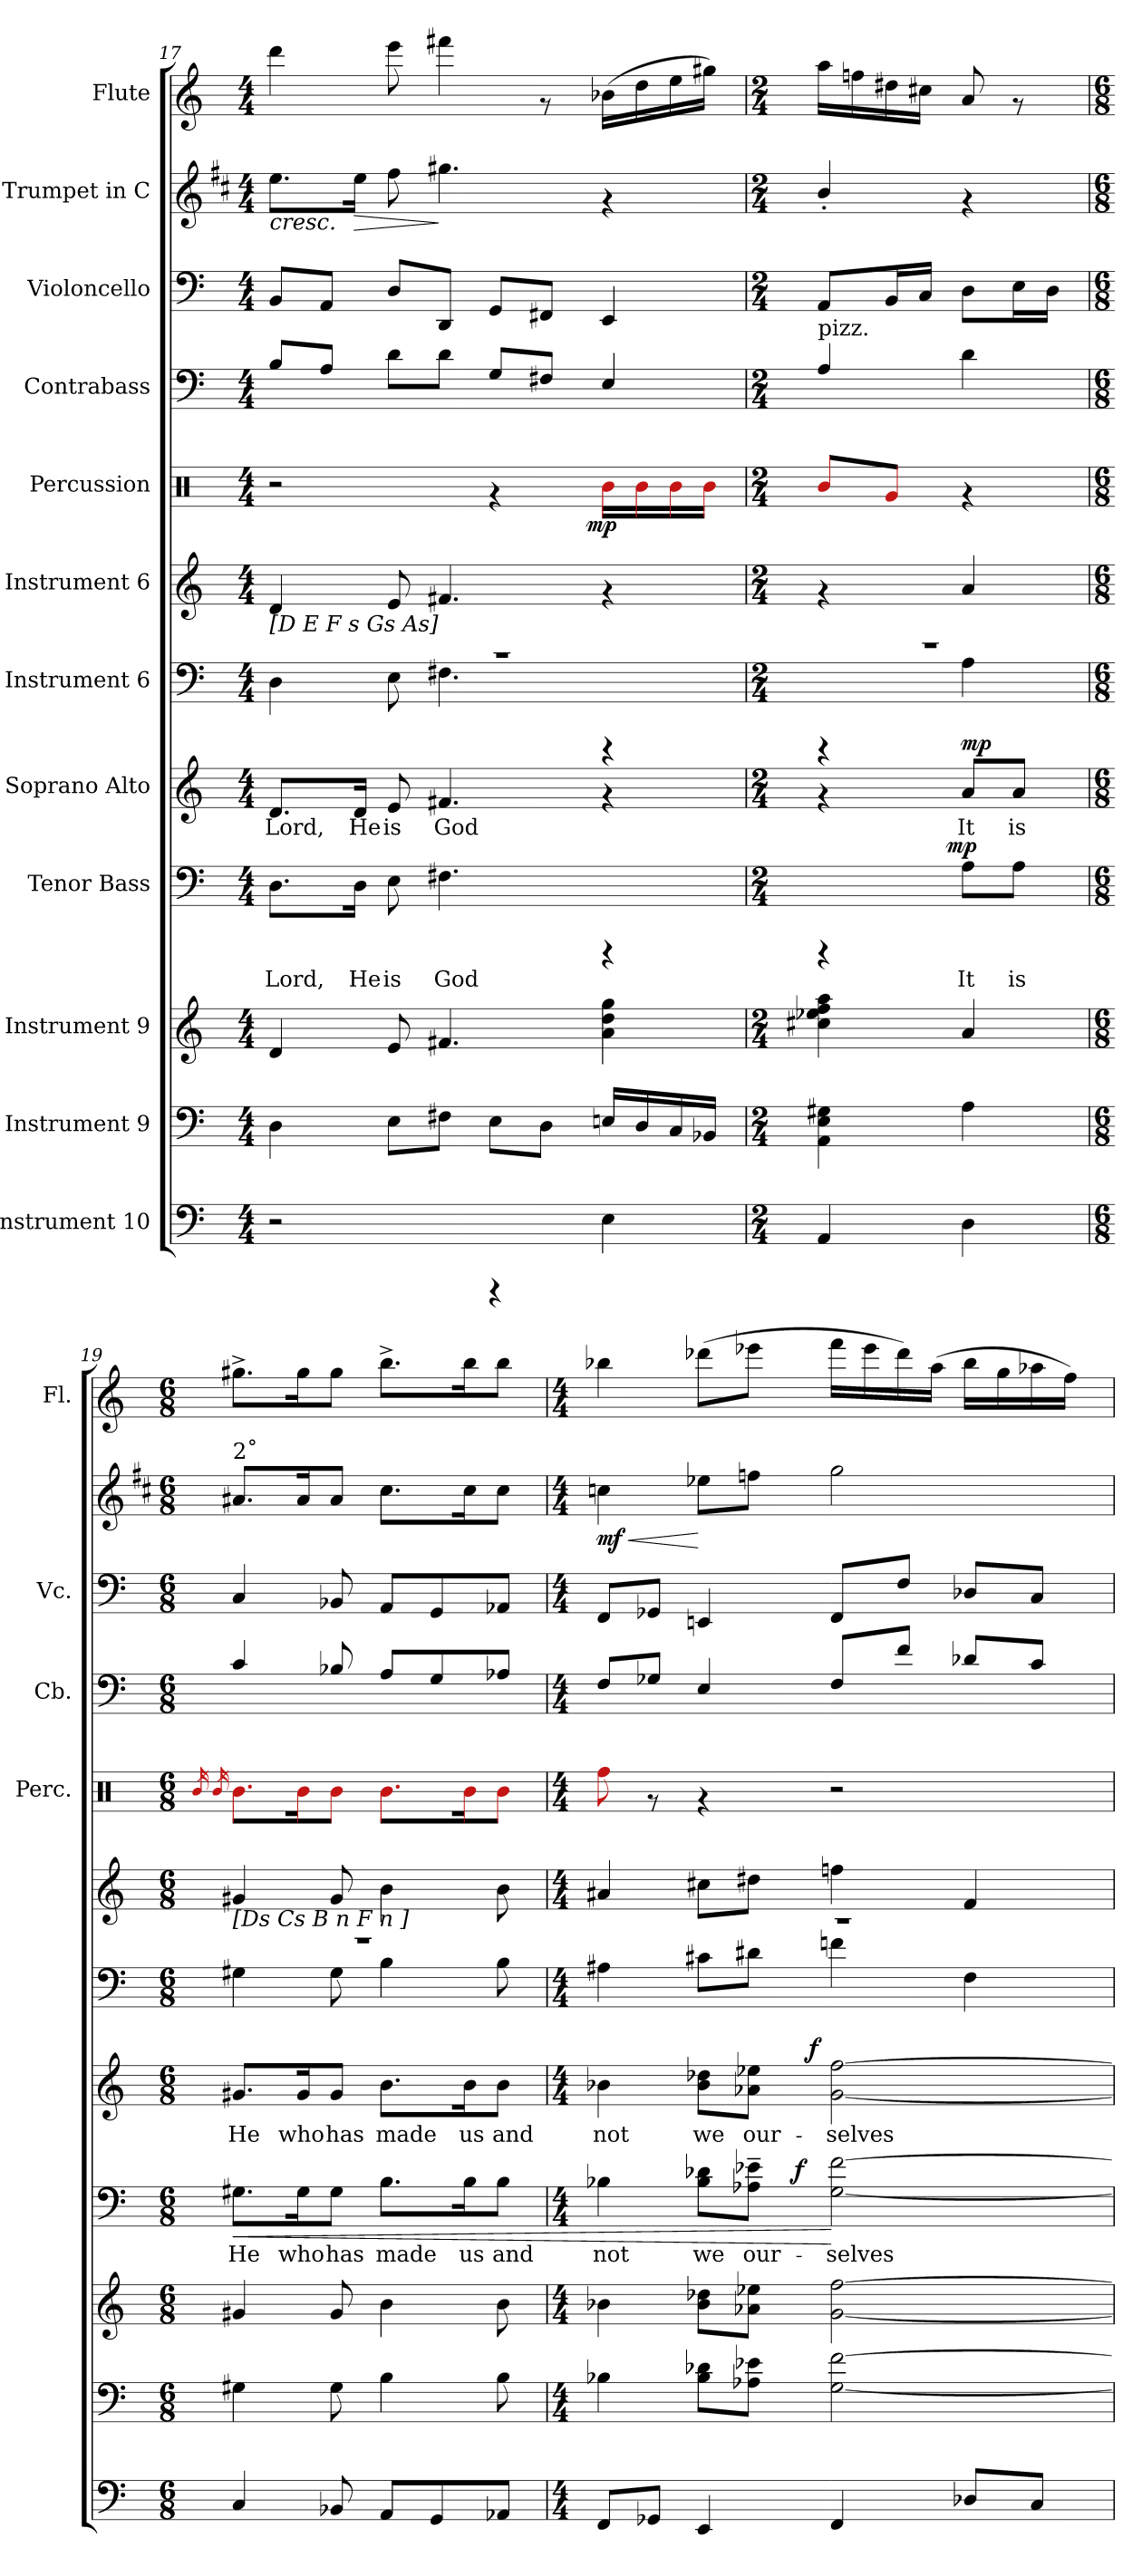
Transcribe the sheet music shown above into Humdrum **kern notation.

**kern	**kern	**kern	**kern	**text	**dynam	**kern	**text	**dynam	**kern	**kern	**kern	**dynam	**kern	**kern	**kern	**dynam	**kern
*part12	*part11	*part10	*part9	*part9	*part9	*part8	*part8	*part8	*part7	*part6	*part5	*part5	*part4	*part3	*part2	*part2	*part1
*staff12	*staff11	*staff10	*staff9	*staff9	*staff9	*staff8	*staff8	*staff8	*staff7	*staff6	*staff5	*staff5	*staff4	*staff3	*staff2	*staff2	*staff1
*I"Instrument 10	*I"Instrument 9	*I"Instrument 9	*I"Tenor  Bass	*	*	*I"Soprano  Alto	*	*	*I"Instrument 6	*I"Instrument 6	*I"Percussion	*	*I"Contrabass	*I"Violoncello	*I"Trumpet in C	*	*I"Flute
*	*	*	*	*	*	*	*	*	*	*	*I'Perc.	*	*I'Cb.	*I'Vc.	*	*	*I'Fl.
*clefF4	*clefF4	*clefG2	*clefF4	*	*	*clefG2	*	*	*clefF4	*clefG2	*clefX	*	*clefF4	*clefF4	*clefG2	*	*clefG2
*	*	*	*	*	*	*	*	*	*	*	*	*	*ITrd7c12	*	*ITrd1c2	*	*
*k[]	*k[]	*k[]	*k[]	*	*	*k[]	*	*	*k[]	*k[]	*	*	*k[]	*k[]	*k[]	*	*k[]
*C:	*C:	*C:	*C:	*	*	*C:	*	*	*C:	*C:	*	*	*C:	*C:	*C:	*	*C:
*M4/4	*M4/4	*M4/4	*M4/4	*	*	*M4/4	*	*	*M4/4	*M4/4	*M4/4	*	*M4/4	*M4/4	*M4/4	*	*M4/4
=17	=17	=17	=17	=17	=17	=17	=17	=17	=17	=17	=17	=17	=17	=17	=17	=17	=17
!	!	!	!	!	!	!	!	!	!	!LO:TX:b:t=[D E F s Gs As]	!	!	!	!	!	!	!
!	!	!	!	!LO:LY:a:cj	!	!	!LO:LY:b:cj	!	!	!	!	!	!	!	!	!LO:HP:b	!
*	*	*	*	*	*	*	*	*	*^	*	*^	*	*	*	*	*	*
2r	4D\	4d/	8.D\L	Lord,	.	8.d/L	Lord,	.	1r	4D\	4d/	2r	2ryy	.	8BB/L	8BB/L	8.dd\L	<	4ddd\
.	.	.	.	.	.	.	.	.	.	.	.	.	.	.	8AA/J	8AA/J	.	.	.
!	!	!	!	!LO:LY:a:cj	!	!	!LO:LY:b:cj	!	!	!	!	!	!	!	!	!	!	!LO:HP:b	!
.	.	.	16D\J	He	.	16d/J	He	.	.	.	.	.	.	.	.	.	16dd\J	>	.
!	!	!	!	!LO:LY:a:cj	!	!	!LO:LY:b:cj	!	!	!	!	!	!	!	!	!	!	!	!
.	8E\L	8e/	8E\	is	.	8e/	is	.	.	8E\	8e/	.	.	.	8D\L	8D/L	8ee\	[	8eee\
!	!	!	!	!LO:LY:a:cj	!	!	!LO:LY:b:cj	!	!	!	!	!	!	!	!	!	!	!	!
.	8F#X\J	4.f#X/	4.F#X\	God	.	4.f#X/	God	.	.	4.F#X\	4.f#X/	.	.	.	8D\J	8DD/J	4.ff#X\	]	4fff#X\
4rCCC	8E\L	.	.	.	.	.	.	.	.	.	.	4rf	8...ryy	.	8GG/L	8GG/L	.	.	.
.	8D\J	.	.	.	.	.	.	.	.	.	.	.	.	.	8FF#X/J	8FF#X/J	.	.	8rf
!	!	!	!	!	!	!	!	!	!	!	!	!	!	!LO:DY:b	!	!	!	!	!
.	.	.	.	.	.	.	.	.	.	.	.	.	4ryy	mp	.	.	.	.	.
4E\	16En/L	4gg\ 4dd\ 4a\	4rCCC	.	.	4rf	.	.	.	4rCCC	4rf	16b\L	.	.	4EE/	4EE/	4rf	.	(>16b-X\L
.	16D/	.	.	.	.	.	.	.	.	.	.	16b\	.	.	.	.	.	.	16dd\
.	16C/	.	.	.	.	.	.	.	.	.	.	16b\	.	.	.	.	.	.	16ee\
.	16BB-X/J	.	.	.	.	.	.	.	.	.	.	16b\J	.	.	.	.	.	.	16gg#X\J)
.	.	.	.	.	.	.	.	.	.	.	.	.	64ryy	.	.	.	.	.	.
*	*	*	*	*	*	*	*	*	*	*	*	*v	*v	*	*	*	*	*	*
!!LO:PB:g=z
=18	=18	=18	=18	=18	=18	=18	=18	=18	=18	=18	=18	=18	=18	=18	=18	=18	=18	=18
*M2/4	*M2/4	*M2/4	*M2/4	*	*	*M2/4	*	*	*M2/4	*	*M2/4	*M2/4	*	*M2/4	*M2/4	*M2/4	*	*M2/4
*	*	*	*^	*	*	*	*	*	*	*	*	*^	*	*	*	*	*	*
!	!	!	!	!	!	!	!	!	!	!	!	!	!	!	!	!LO:TX:a:t=pizz.	!	!	!	!
*	*	*	*	*	*	*	*	*	*	*	*	*	*v	*v	*	*	*	*	*	*
4AA/	4G#X\ 4AA\ 4E\	4ff\ 4ee-X\ 4cc#X\ 4aa\	4rCCC	8...ryy	.	.	4rf	.	.	2r	4rCCC	4rf	8b/L	.	4AA/	8AA/L	4a'</	.	16aa\L
.	.	.	.	.	.	.	.	.	.	.	.	.	.	.	.	.	.	.	16ffn\
.	.	.	.	.	.	.	.	.	.	.	.	.	8g/J	.	.	16BB/	.	.	16dd#X\
.	.	.	.	.	.	.	.	.	.	.	.	.	.	.	.	16C/J	.	.	16cc#X\J
!	!	!	!	!	!	!LO:DY:a	!	!	!	!	!	!	!	!	!	!	!	!	!
.	.	.	.	4ryy	.	mp	.	.	.	.	.	.	.	.	.	.	.	.	.
!	!	!	!	!	!LO:LY:a:cj	!	!	!LO:LY:b:cj	!LO:DY:a	!	!	!	!	!	!	!	!	!	!
4D\	4A\	4a/	8A\L	.	It	.	8a/L	It	mp	.	4A\	4a/	4rf	.	4D\	8D\L	4rf	.	8a/
!	!	!	!	!	!LO:LY:a:cj	!	!	!LO:LY:b:cj	!	!	!	!	!	!	!	!	!	!	!
.	.	.	8A\J	.	is	.	8a/J	is	.	.	.	.	.	.	.	16E\	.	.	8rf
.	.	.	.	.	.	.	.	.	.	.	.	.	.	.	.	16D\J	.	.	.
.	.	.	.	64ryy	.	.	.	.	.	.	.	.	.	.	.	.	.	.	.
*	*	*	*v	*v	*	*	*	*	*	*	*	*	*	*	*	*	*	*	*
=19	=19	=19	=19	=19	=19	=19	=19	=19	=19	=19	=19	=19	=19	=19	=19	=19	=19	=19
*M6/8	*M6/8	*M6/8	*M6/8	*	*	*M6/8	*	*	*M6/8	*	*M6/8	*M6/8	*	*M6/8	*M6/8	*M6/8	*	*M6/8
.	.	.	.	.	.	.	.	.	.	.	.	16qbn/	.	.	.	.	.	.
.	.	.	.	.	.	.	.	.	.	.	.	16qbn/	.	.	.	.	.	.
!	!	!	!	!	!	!	!	!	!	!	!	!	!	!	!	!LO:TX:a:t=2˚	!	!
!	!	!	!	!	!	!	!	!	!	!	!LO:TX:b:t=[Ds Cs B n F n ]	!	!	!	!	!	!	!
!	!	!	!	!LO:LY:a:cj	!LO:HP:b	!	!LO:LY:b:cj	!	!	!	!	!	!	!	!	!	!	!
4C/	4G#X\	4g#X/	8.G#X\L	He	<	8.g#X/L	He	.	2.r	4G#X\	4g#X/	8.b\L	.	4C/	4C/	8.g#X/L	.	8.gg#X^>\L
!	!	!	!	!LO:LY:a:cj	!	!	!LO:LY:b:cj	!	!	!	!	!	!	!	!	!	!	!
.	.	.	16G#\	who	.	16g#/	who	.	.	.	.	16b\	.	.	.	16g#/	.	16gg#\
!	!	!	!	!LO:LY:a:cj	!	!	!LO:LY:b:cj	!	!	!	!	!	!	!	!	!	!	!
8BB-X/	8G#\	8g#/	8G#\J	has	.	8g#/J	has	.	.	8G#\	8g#/	8b\J	.	8BB-X/	8BB-X/	8g#/J	.	8gg#\J
!	!	!	!	!LO:LY:a:cj	!	!	!LO:LY:b:cj	!	!	!	!	!	!	!	!	!	!	!
8AA/L	4B\	4b\	8.B\L	made	.	8.b\L	made	.	.	4B\	4b\	8.b\L	.	8AA/L	8AA/L	8.b\L	.	8.bb^>\L
8GG/	.	.	.	.	.	.	.	.	.	.	.	.	.	8GG/	8GG/	.	.	.
!	!	!	!	!LO:LY:a:cj	!	!	!LO:LY:b:cj	!	!	!	!	!	!	!	!	!	!	!
.	.	.	16B\	us	.	16b\	us	.	.	.	.	16b\	.	.	.	16b\	.	16bb\
!	!	!	!	!LO:LY:a:cj	!	!	!LO:LY:b:cj	!	!	!	!	!	!	!	!	!	!	!
8AA-X/J	8B\	8b\	8B\J	and	.	8b\J	and	.	.	8B\	8b\	8b\J	.	8AA-X/J	8AA-X/J	8b\J	.	8bb\J
=20	=20	=20	=20	=20	=20	=20	=20	=20	=20	=20	=20	=20	=20	=20	=20	=20	=20	=20
*M4/4	*M4/4	*M4/4	*M4/4	*	*	*M4/4	*	*	*M4/4	*	*M4/4	*M4/4	*	*M4/4	*M4/4	*M4/4	*	*M4/4
!	!	!	!	!LO:LY:a:cj	!	!	!LO:LY:b:cj	!	!	!	!	!	!	!	!	!	!LO:HP:b	!
!	!	!	!	!	!	!	!	!	!	!	!	!	!	!	!	!	!LO:DY:n=1:b	!
*	*	*	*^	*	*	*^	*	*	*	*	*	*	*	*	*	*	*	*
8FF/L	4B-X\	4b-X\	4B-X\	4ryy	not	.	4b-X\	4...ryy	not	.	1r	4A#X\	4a#X/	8ff\	.	8FF/L	8FF/L	4b-X\	< mf	4bb-X\
8GG-X/J	.	.	.	.	.	.	.	.	.	.	.	.	.	8rf	.	8GG-X/J	8GG-X/J	.	.	.
!	!	!	!	!	!LO:LY:a:cj	!	!	!	!LO:LY:b:cj	!	!	!	!	!	!	!	!	!	!	!
4EE/	8d-X\ 8B-\L	8dd-X\ 8b-\L	8d-X\ 8B-\L	8ryy	we	[	8dd-X\ 8b-\L	.	we	.	.	8c#X\L	8cc#X\L	4rf	.	4EE/	4EEn/	8dd-X\L	[	(>8ddd-X\L
!	!	!	!	!	!LO:LY:a:cj	!	!	!	!LO:LY:b:cj	!	!	!	!	!	!	!	!	!	!	!
.	8e-X\ 8A-X\J	8a-X\ 8ee-X\J	8e-X\~> 8A-X\~>J	16ryy	our-	.	8ee-X\ 8a-X\J	.	our-	.	.	8d#X\J	8dd#X\J	.	.	.	.	8ee-X\J	.	8eee-X\J
.	.	.	.	64ryy	.	.	.	.	.	.	.	.	.	.	.	.	.	.	.	.
!	!	!	!	!	!	!LO:DY:a	!	!	!	!	!	!	!	!	!	!	!	!	!	!
.	.	.	.	2ryy	.	f	.	.	.	.	.	.	.	.	.	.	.	.	.	.
!	!	!	!	!	!	!	!	!	!	!LO:DY:a	!	!	!	!	!	!	!	!	!	!
.	.	.	.	.	.	.	.	2ryy	.	f	.	.	.	.	.	.	.	.	.	.
!	!	!	!	!	!LO:LY:a:cj	!	!	!	!LO:LY:b:cj	!	!	!	!	!	!	!	!	!	!	!
4FF/	[>2f\ [<2G\	[>2ff\ [<2g\	[>2f\ [<2G\	.	-selves	.	[>2ff\ [<2g\	.	-selves	.	.	4fn\	4ffn\	2r	.	8FF/L	8FF/L	2ff\	.	16fff\L
.	.	.	.	.	.	.	.	.	.	.	.	.	.	.	.	.	.	.	.	16eee-\
.	.	.	.	.	.	.	.	.	.	.	.	.	.	.	.	8F/J	8F/J	.	.	16ddd-\)
.	.	.	.	.	.	.	.	.	.	.	.	.	.	.	.	.	.	.	.	(>16aa\J
8D-X/L	.	.	.	.	.	.	.	.	.	.	.	4F\	4f/	.	.	8D-X/L	8D-X/L	.	.	16bb-\L
.	.	.	.	.	.	.	.	.	.	.	.	.	.	.	.	.	.	.	.	16gg\
8C/J	.	.	.	.	.	.	.	.	.	.	.	.	.	.	.	8C/J	8C/J	.	.	16aa-X\
.	.	.	.	.	.	.	.	.	.	.	.	.	.	.	.	.	.	.	.	16ff\J)
.	.	.	.	32.ryy	.	.	.	.	.	.	.	.	.	.	.	.	.	.	.	.
.	.	.	.	.	.	.	.	32ryy	.	.	.	.	.	.	.	.	.	.	.	.
*	*	*	*v	*v	*	*	*	*	*	*	*v	*v	*	*	*	*	*	*	*	*
*	*	*	*	*	*	*v	*v	*	*	*	*	*	*	*	*	*	*	*
=	=	=	=	=	=	=	=	=	=	=	=	=	=	=	=	=	=
*-	*-	*-	*-	*-	*-	*-	*-	*-	*-	*-	*-	*-	*-	*-	*-	*-	*-
